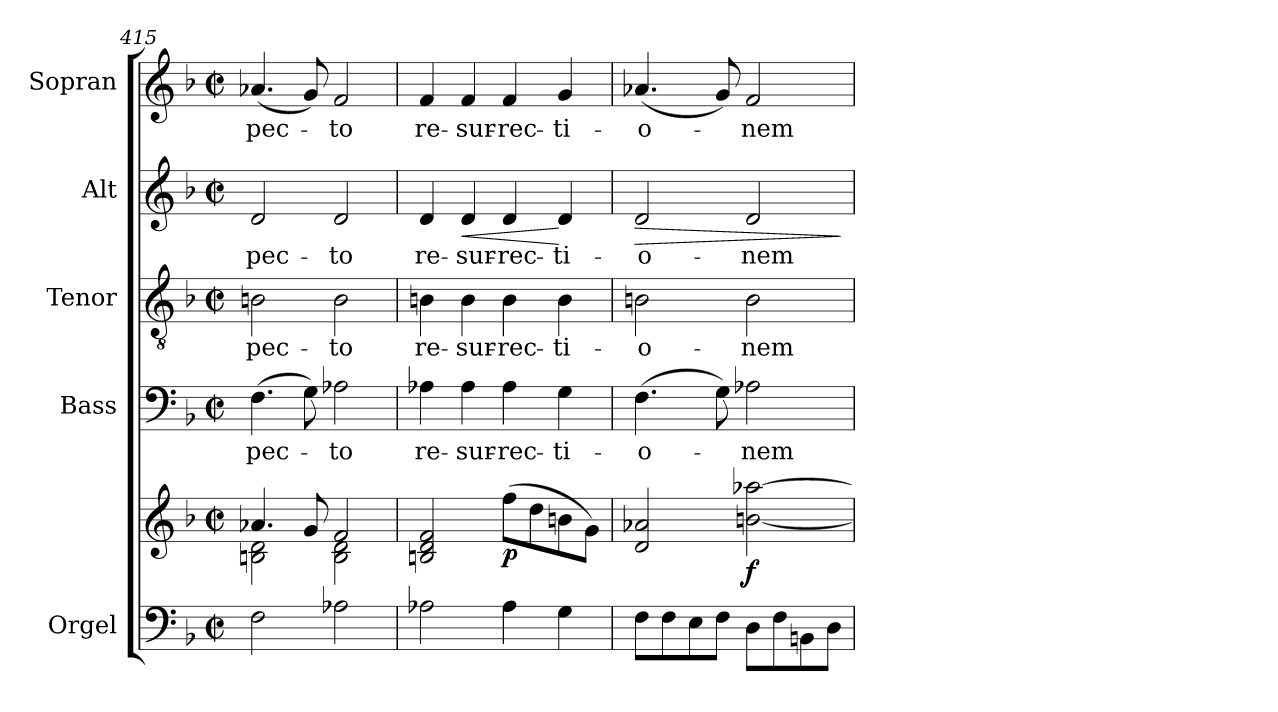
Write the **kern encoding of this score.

**kern	**kern	**dynam	**kern	**text	**kern	**text	**kern	**text	**dynam	**kern	**text
*part5	*part5	*part5	*part4	*part4	*part3	*part3	*part2	*part2	*part2	*part1	*part1
*staff6	*staff5	*staff5/6	*staff4	*staff4	*staff3	*staff3	*staff2	*staff2	*staff2	*staff1	*staff1
*I"Orgel	*	*	*I"Bass	*	*I"Tenor	*	*I"Alt	*	*	*I"Sopran	*
*I'Org.	*	*	*I'B.	*	*I'T.	*	*I'A.	*	*	*I'S.	*
*clefF4	*clefG2	*	*clefF4	*	*clefGv2	*	*clefG2	*	*	*clefG2	*
*k[b-]	*k[b-]	*	*k[b-]	*	*k[b-]	*	*k[b-]	*	*	*k[b-]	*
*F:	*F:	*	*F:	*	*F:	*	*F:	*	*	*F:	*
*M2/2	*M2/2	*	*M2/2	*	*M2/2	*	*M2/2	*	*	*M2/2	*
*met(c|)	*met(c|)	*	*met(c|)	*	*met(c|)	*	*met(c|)	*	*	*met(c|)	*
=415	=415	=415	=415	=415	=415	=415	=415	=415	=415	=415	=415
*	*^	*	*	*	*	*	*	*	*	*	*
!	!	!	!	!	!LO:LY:b	!	!LO:LY:b	!	!LO:LY:b	!	!	!LO:LY:b
2F\	4.a-X/	2Bn\ 2d\	.	(>4.F\	-pec-	2Bn\	-pec-	2d/	-pec-	.	(<4.a-X/	-pec-
.	8g/	.	.	8G\)	.	.	.	.	.	.	8g/)	.
!	!	!	!	!	!LO:LY:b	!	!LO:LY:b	!	!LO:LY:b	!	!	!LO:LY:b
2A-X\	2f/	2B\ 2d\	.	2A-X\	-to	2B\	-to	2d/	-to	.	2f/	-to
=416	=416	=416	=416	=416	=416	=416	=416	=416	=416	=416	=416	=416
!	!	!	!	!	!LO:LY:b	!	!LO:LY:b	!	!LO:LY:b	!	!	!LO:LY:b
*	*v	*v	*	*	*	*	*	*	*	*	*	*
2A-X\	2Bn/ 2d/ 2f/	.	4A-X\	re-	4Bn\	re-	4d/	re-	.	4f/	re-
!	!	!	!	!LO:LY:b	!	!LO:LY:b	!	!LO:LY:b	!LO:HP:b	!	!LO:LY:b
.	.	.	4A-\	-sur-	4B\	-sur-	4d/	-sur-	<	4f/	-sur-
!	!	!LO:DY:b	!	!LO:LY:b	!	!LO:LY:b	!	!LO:LY:b	!	!	!LO:LY:b
4A-\	(>8ff\L	p	4A-\	-rec-	4B\	-rec-	4d/	-rec-	.	4f/	-rec-
.	8dd\	.	.	.	.	.	.	.	.	.	.
!	!	!	!	!LO:LY:b	!	!LO:LY:b	!	!LO:LY:b	!	!	!LO:LY:b
4G\	8bn\	.	4G\	-ti-	4B\	-ti-	4d/	-ti-	[	4g/	-ti-
.	8g\J)	.	.	.	.	.	.	.	.	.	.
=417	=417	=417	=417	=417	=417	=417	=417	=417	=417	=417	=417
!	!	!	!	!LO:LY:b	!	!LO:LY:b	!	!LO:LY:b	!LO:HP:b	!	!LO:LY:b
8F\L	2d/ 2a-X/	.	(>4.F\	-o-	2Bn\	-o-	2d/	-o-	>	(<4.a-X/	-o-
8F\	.	.	.	.	.	.	.	.	.	.	.
8E\	.	.	.	.	.	.	.	.	.	.	.
8F\J	.	.	8G\)	.	.	.	.	.	.	8g/)	.
!	!	!LO:DY:b	!	!LO:LY:b	!	!LO:LY:b	!	!LO:LY:b	!	!	!LO:LY:b
8D\L	[2bn\ [2aa-X\	f	2A-X\	-nem	2B\	-nem	2d/	-nem	.	2f/	-nem
8F\	.	.	.	.	.	.	.	.	.	.	.
8BBn\	.	.	.	.	.	.	.	.	.	.	.
8D\J	.	.	.	.	.	.	.	.	.	.	.
.	.	.	.	.	.	.	.	.	]	.	.
=	=	=	=	=	=	=	=	=	=	=	=
*-	*-	*-	*-	*-	*-	*-	*-	*-	*-	*-	*-
